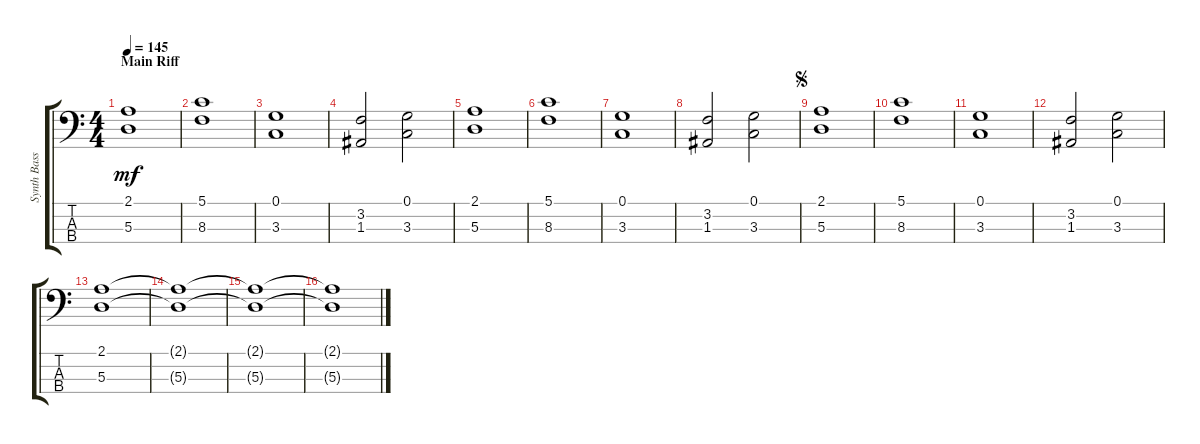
\track ("Synth Bass" "Synth Bass") {instrument electricbassfinger}
\staff {score tabs}
\tuning (G2 D2 A1 D1) {hide}
\ts (4 4)
\section ("" "Main Riff")
\tempo 145
\clef f4
\ks c
(2.1 5.3).1{dy mf} |
(5.1 8.3).1 |
(0.1 3.3).1 |
(3.2 1.3).2 (0.1 3.3).2 |
(2.1 5.3).1 |
(5.1 8.3).1 |
(0.1 3.3).1 |
(3.2 1.3).2 (0.1 3.3).2 |
\jump segno
(2.1 5.3).1 |
(5.1 8.3).1 |
(0.1 3.3).1 |
(3.2 1.3).2 (0.1 3.3).2 |
(2.1 5.3).1 |
(2.1{t} 5.3{t}).1 |
(2.1{t} 5.3{t}).1 |
(2.1{t} 5.3{t}).1
